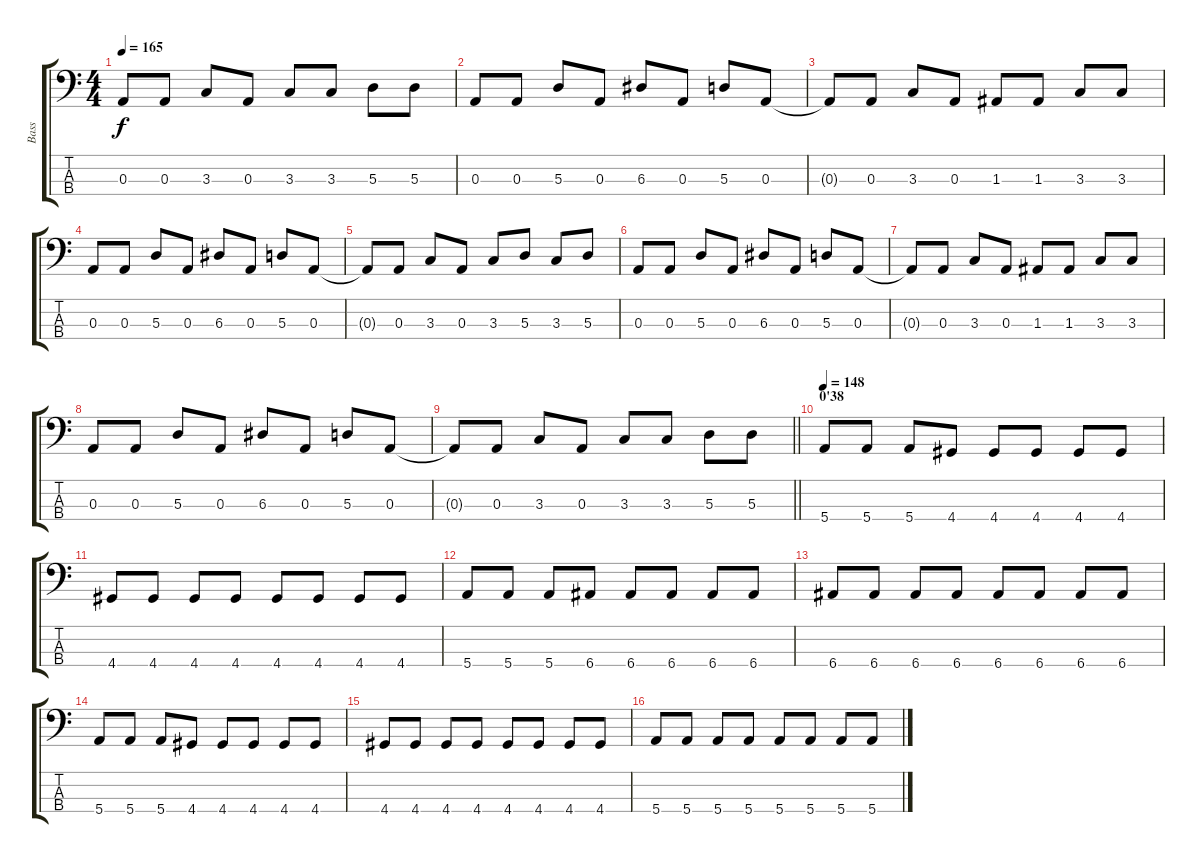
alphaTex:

\track ("Bass" "Bass") {instrument electricbassfinger}
\staff {score tabs}
\tuning (G2 D2 A1 E1) {hide}
\ts (4 4)
\tempo 165
\clef f4
\ks c
0.3{t}.8{dy f} 0.3.8 3.3.8 0.3.8 3.3.8 3.3.8 5.3.8 5.3.8 |
0.3.8 0.3.8 5.3.8 0.3.8 6.3.8 0.3.8 5.3.8 0.3.8 |
0.3{t}.8 0.3.8 3.3.8 0.3.8 1.3.8 1.3.8 3.3.8 3.3.8 |
0.3.8 0.3.8 5.3.8 0.3.8 6.3.8 0.3.8 5.3.8 0.3.8 |
0.3{t}.8 0.3.8 3.3.8 0.3.8 3.3.8 5.3.8 3.3.8 5.3.8 |
0.3.8 0.3.8 5.3.8 0.3.8 6.3.8 0.3.8 5.3.8 0.3.8 |
0.3{t}.8 0.3.8 3.3.8 0.3.8 1.3.8 1.3.8 3.3.8 3.3.8 |
0.3.8 0.3.8 5.3.8 0.3.8 6.3.8 0.3.8 5.3.8 0.3.8 |
\barLineRight lightlight
0.3{t}.8 0.3.8 3.3.8 0.3.8 3.3.8 3.3.8 5.3.8 5.3.8 |
\section ("" "0'38")
\tempo 148
5.4.8 5.4.8 5.4.8 4.4.8 4.4.8 4.4.8 4.4.8 4.4.8 |
4.4.8 4.4.8 4.4.8 4.4.8 4.4.8 4.4.8 4.4.8 4.4.8 |
5.4.8 5.4.8 5.4.8 6.4.8 6.4.8 6.4.8 6.4.8 6.4.8 |
6.4.8 6.4.8 6.4.8 6.4.8 6.4.8 6.4.8 6.4.8 6.4.8 |
5.4.8 5.4.8 5.4.8 4.4.8 4.4.8 4.4.8 4.4.8 4.4.8 |
4.4.8 4.4.8 4.4.8 4.4.8 4.4.8 4.4.8 4.4.8 4.4.8 |
5.4.8 5.4.8 5.4.8 5.4.8 5.4.8 5.4.8 5.4.8 5.4.8
